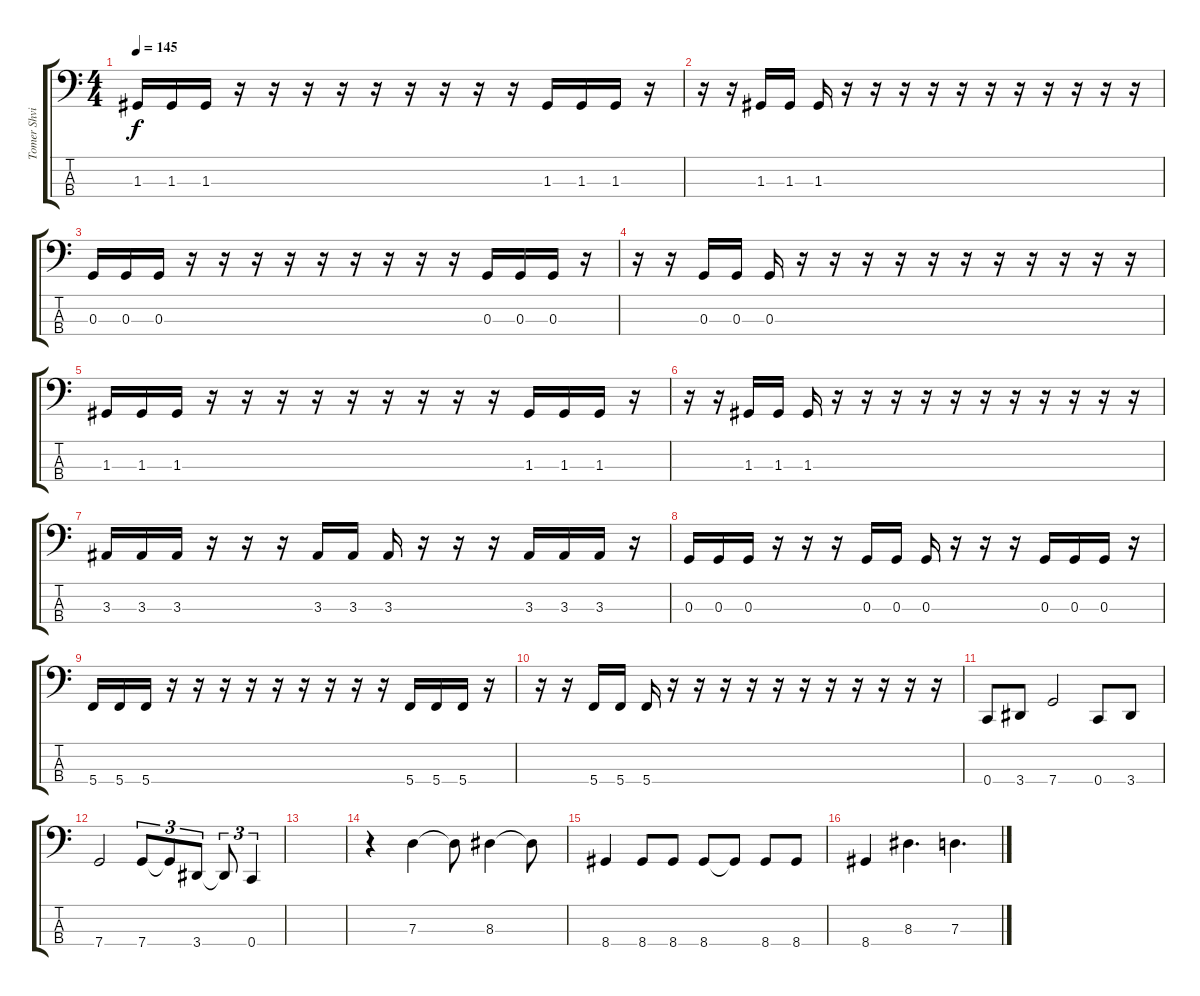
\track ("Tomer Shvili" "Tomer Shvi") {instrument electricbasspick}
\staff {score tabs}
\tuning (F2 C2 G1 C1) {hide}
\ts (4 4)
\tempo 145
\clef f4
\ks c
1.3.16{dy f} 1.3.16 1.3.16 r.16 r.16 r.16 r.16 r.16 r.16 r.16 r.16 r.16 1.3.16 1.3.16 1.3.16 r.16 |
r.16 r.16 1.3.16 1.3.16 1.3.16 r.16 r.16 r.16 r.16 r.16 r.16 r.16 r.16 r.16 r.16 r.16 |
0.3.16 0.3.16 0.3.16 r.16 r.16 r.16 r.16 r.16 r.16 r.16 r.16 r.16 0.3.16 0.3.16 0.3.16 r.16 |
r.16 r.16 0.3.16 0.3.16 0.3.16 r.16 r.16 r.16 r.16 r.16 r.16 r.16 r.16 r.16 r.16 r.16 |
1.3.16 1.3.16 1.3.16 r.16 r.16 r.16 r.16 r.16 r.16 r.16 r.16 r.16 1.3.16 1.3.16 1.3.16 r.16 |
r.16 r.16 1.3.16 1.3.16 1.3.16 r.16 r.16 r.16 r.16 r.16 r.16 r.16 r.16 r.16 r.16 r.16 |
3.3.16 3.3.16 3.3.16 r.16 r.16 r.16 3.3.16 3.3.16 3.3.16 r.16 r.16 r.16 3.3.16 3.3.16 3.3.16 r.16 |
0.3.16 0.3.16 0.3.16 r.16 r.16 r.16 0.3.16 0.3.16 0.3.16 r.16 r.16 r.16 0.3.16 0.3.16 0.3.16 r.16 |
5.4.16 5.4.16 5.4.16 r.16 r.16 r.16 r.16 r.16 r.16 r.16 r.16 r.16 5.4.16 5.4.16 5.4.16 r.16 |
r.16 r.16 5.4.16 5.4.16 5.4.16 r.16 r.16 r.16 r.16 r.16 r.16 r.16 r.16 r.16 r.16 r.16 |
0.4.8 3.4.8 7.4.2 0.4.8 3.4.8 |
7.4.2 7.4.8{tu (3 2)} 7.4{t}.8{tu (3 2)} 3.4.8{tu (3 2)} 3.4{t}.8{tu (3 2)} 0.4.4{tu (3 2)} |
|
r.4 7.3.4 7.3{t}.8 8.3.4 8.3{t}.8 |
8.4.4 8.4.8 8.4.8 8.4.8 8.4{t}.8 8.4.8 8.4.8 |
8.4.4 8.3.4{d} 7.3.4{d}
